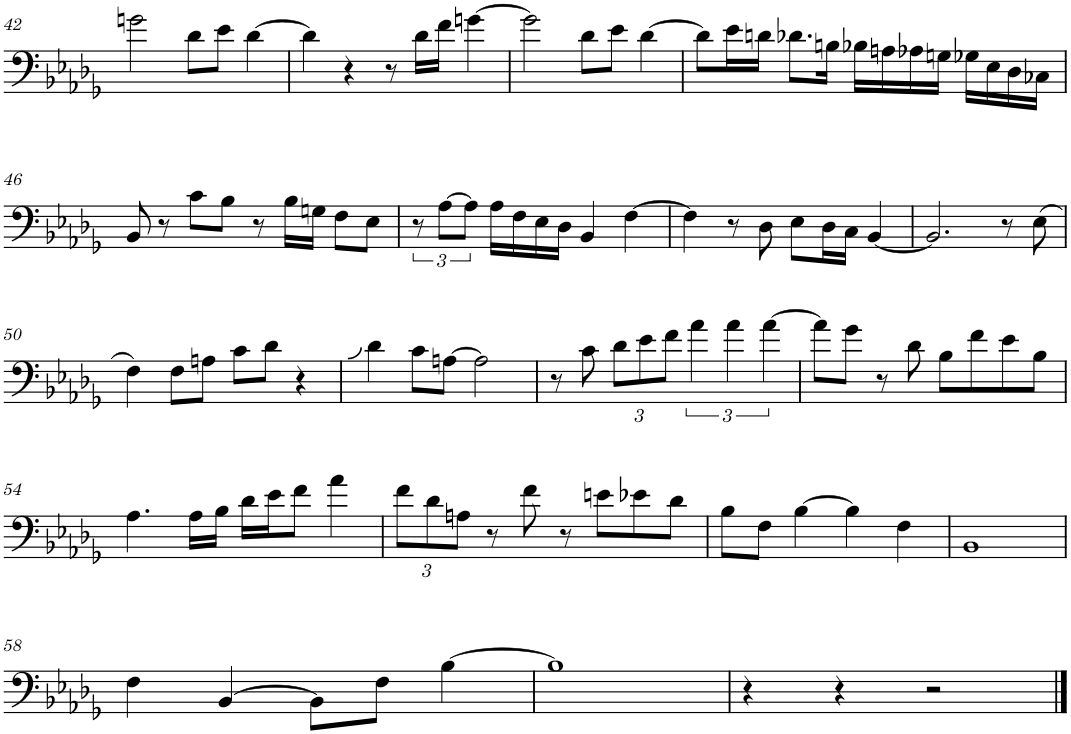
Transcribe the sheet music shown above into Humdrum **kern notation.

**kern
*part1
*staff1
*I"Bass Guitar
*I'B. Guit.
!!LO:PB:g=z
*clefF4
*Trd7c12
*k[b-e-a-d-g-]
*M4/4
=42
2gn\
8d-\L
8e-\J
[4d-\
=43
4d-\]
4r
8r
16d-\LL
16f\JJ
[4gn\
=44
2g\]
8d-\L
8e-\J
[4d-\
=45
8d-\L]
16e-\L
16dn\JJ
8.d-X\L
16Bn\Jk
16B-X\LL
16An\
16A-X\
16Gn\JJ
16G-X\LL
16E-\
16D-\
16C-X\JJ
!!LO:LB:g=z
=46
8BB-/
8r
8c\L
8B-\J
8r
16B-\LL
16Gn\JJ
8F\L
8E-\J
=47
12r
[12A-\L
12A-\J]
16A-\LL
16F\
16E-\
16D-\JJ
4BB-/
[4F\
=48
4F\]
8r
8D-\
8E-\L
16D-\L
16C\JJ
[4BB-/
=49
2.BB-/]
8r
(8E-\
!!LO:LB:g=z
=50
4F\)
8F\L
8An\J
8c\L
8d-\J
4r
=51
4d-\
8c\L
[8An\J
2A\]
=52
8r
8c\
*Xbrackettup
12d-\L
12e-\
12f\J
*brackettup
6a-\
6a-\
[6a-\
=53
8a-\L]
8g-\J
8r
8d-\
8B-\L
8f\
8e-\
8B-\J
!!LO:LB:g=z
=54
4.A-\
16A-\LL
16B-\JJ
16d-\LL
16e-\J
8f\J
4a-\
=55
*Xbrackettup
12f\L
12d-\
12An\J
8r
8f\
8r
8en\L
8e-X\
8d-\J
=56
8B-\L
8F\J
[4B-\
4B-\]
4F\
=57
1BB-
!!LO:LB:g=z
=58
4F\
[4BB-/
8BB-\L]
8F\J
[4B-\
=59
1B-]
=60
4r
4r
2r
==
*-
